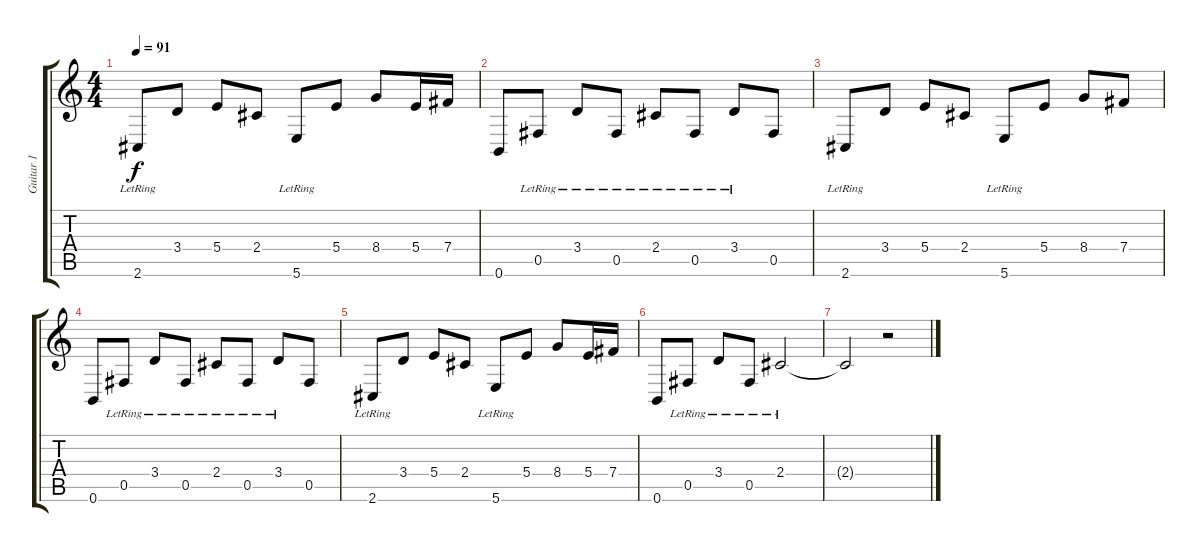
\track ("Guitar 1" "Guitar 1") {instrument electricguitarclean}
\staff {score tabs}
\tuning (Db4 Ab3 E3 B2 Gb2 B1) {hide}
\ts (4 4)
\tempo 91
\clef g2
\ks c
2.6{lr}.8{dy f} 3.4.8 5.4.8 2.4.8 5.6{lr}.8 5.4.8 8.4.8 5.4.16 7.4.16 |
0.6.8 0.5{lr}.8 3.4{lr}.8 0.5{lr}.8 2.4{lr}.8 0.5{lr}.8 3.4{lr}.8 0.5.8 |
2.6{lr}.8 3.4.8 5.4.8 2.4.8 5.6{lr}.8 5.4.8 8.4.8 7.4.8 |
0.6.8 0.5{lr}.8 3.4{lr}.8 0.5{lr}.8 2.4{lr}.8 0.5{lr}.8 3.4{lr}.8 0.5.8 |
2.6{lr}.8 3.4.8 5.4.8 2.4.8 5.6{lr}.8 5.4.8 8.4.8 5.4.16 7.4.16 |
0.6.8 0.5{lr}.8 3.4{lr}.8 0.5{lr}.8 2.4{lr}.2 |
2.4{t}.2 r.2
